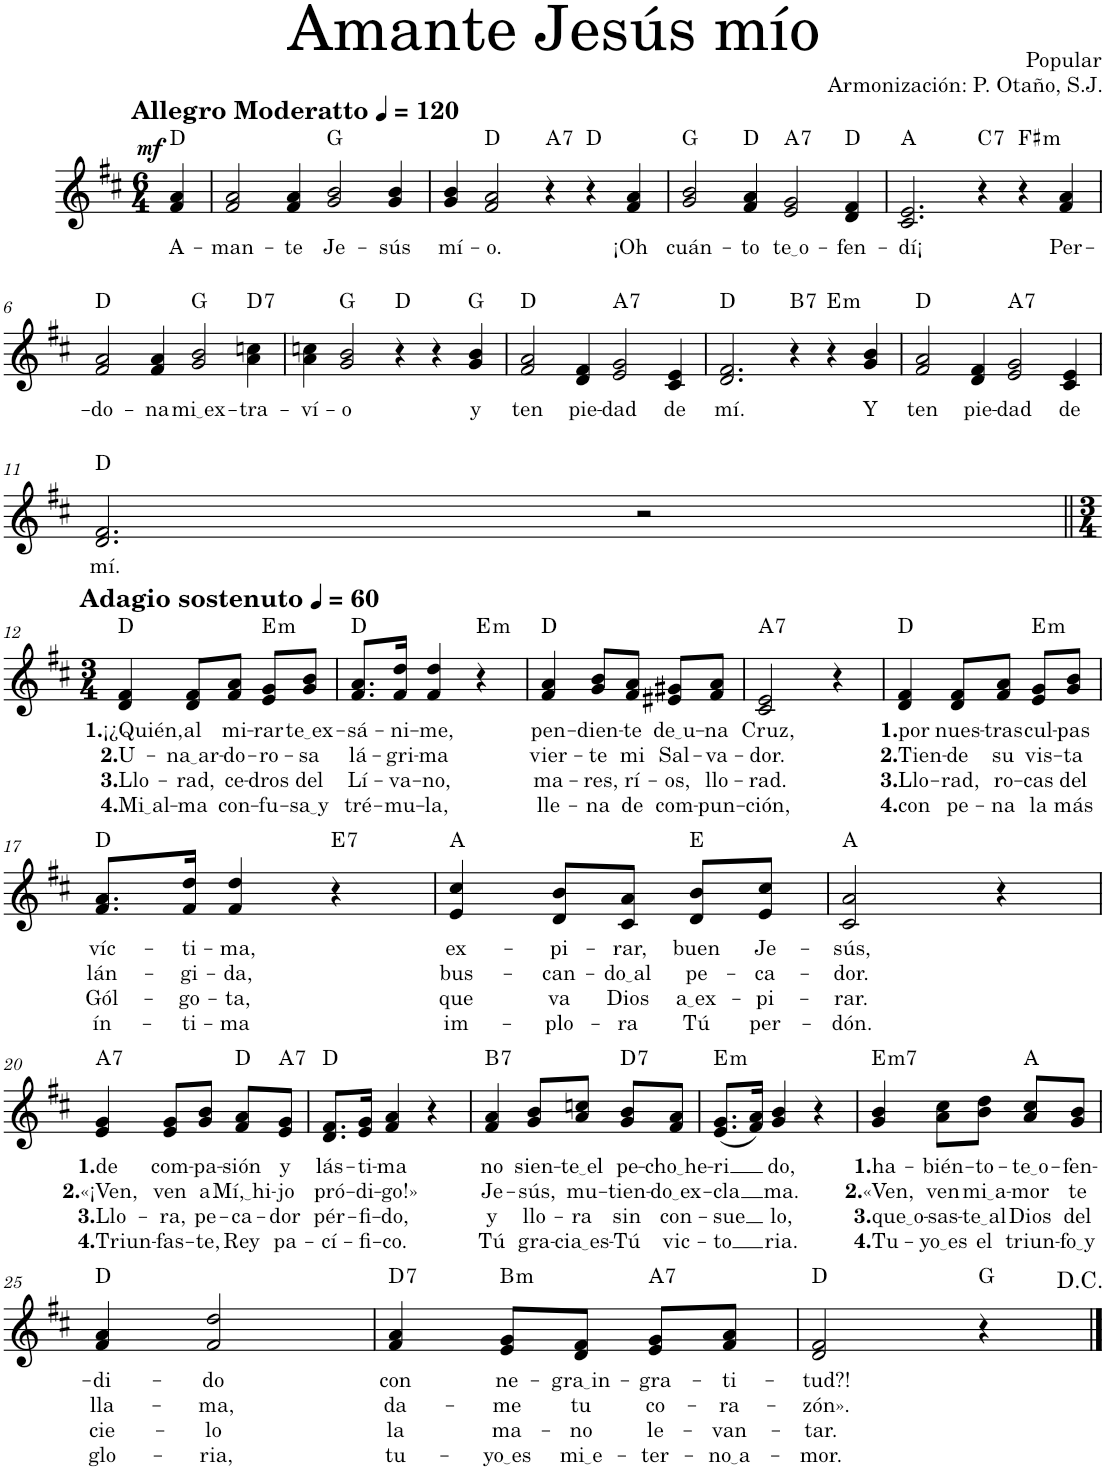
**kern	**text	**text	**text	**text	**dynam	**harte
*part1	*part1	*part1	*part1	*part1	*part1	*part1
*staff1	*staff1	*staff1	*staff1	*staff1	*staff1	*
*I"Soprano	*	*	*	*	*	*
*I'S.	*	*	*	*	*	*
*clefG2	*	*	*	*	*	*
*k[f#c#]	*	*	*	*	*	*
*M6/4	*	*	*	*	*	*
*MM120	*	*	*	*	*	*
=1	=1	=1	=1	=1	=1	=1
!LO:TX:a:B:t=Allegro Moderatto	!	!	!	!	!	!
!	!LO:LY:b	!	!	!	!LO:DY:a	!
4f#/ 4a/	A-	.	.	.	mf	D:maj
=2	=2	=2	=2	=2	=2	=2
!	!LO:LY:b	!	!	!	!	!
2f#/ 2a/	-man-	.	.	.	.	.
!	!LO:LY:b	!	!	!	!	!
4f#/ 4a/	-te	.	.	.	.	.
!	!LO:LY:b	!	!	!	!	!
2g/ 2b/	Je-	.	.	.	.	G:maj
!	!LO:LY:b	!	!	!	!	!
4g/ 4b/	-sús	.	.	.	.	.
=3	=3	=3	=3	=3	=3	=3
!	!LO:LY:b	!	!	!	!	!
4g/ 4b/	mí-	.	.	.	.	.
!	!LO:LY:b	!	!	!	!	!
2f#/ 2a/	-o.	.	.	.	.	D:maj
!	!	!	!	!	!	!LO:H:kt=7
4r	.	.	.	.	.	A:7
4r	.	.	.	.	.	D:maj
!	!LO:LY:b	!	!	!	!	!
4f#/ 4a/	¡Oh	.	.	.	.	.
=4	=4	=4	=4	=4	=4	=4
!	!LO:LY:b	!	!	!	!	!
2g/ 2b/	cuán-	.	.	.	.	G:maj
!	!LO:LY:b	!	!	!	!	!
4f#/ 4a/	-to	.	.	.	.	D:maj
!	!LO:LY:b	!	!	!	!	!LO:H:kt=7
2e/ 2g/	te o	.	.	.	.	A:7
!	!LO:LY:b	!	!	!	!	!
4d/ 4f#/	-fen-	.	.	.	.	D:maj
=5	=5	=5	=5	=5	=5	=5
!	!LO:LY:b	!	!	!	!	!
2.c#/ 2.e/	-dí¡	.	.	.	.	A:maj
!	!	!	!	!	!	!LO:H:kt=7
4r	.	.	.	.	.	C:7
!	!	!	!	!	!	!LO:H:kt=m
4r	.	.	.	.	.	F#:min
!	!LO:LY:b	!	!	!	!	!
4f#/ 4a/	Per-	.	.	.	.	.
!!LO:LB:g=z
=6	=6	=6	=6	=6	=6	=6
!	!LO:LY:b	!	!	!	!	!
2f#/ 2a/	-do-	.	.	.	.	D:maj
!	!LO:LY:b	!	!	!	!	!
4f#/ 4a/	-na	.	.	.	.	.
!	!LO:LY:b	!	!	!	!	!
2g/ 2b/	mi ex	.	.	.	.	G:maj
!	!LO:LY:b	!	!	!	!	!LO:H:kt=7
4a\ 4ccn\	-tra-	.	.	.	.	D:7
=7	=7	=7	=7	=7	=7	=7
!	!LO:LY:b	!	!	!	!	!
4a\ 4ccn\	-ví-	.	.	.	.	.
!	!LO:LY:b	!	!	!	!	!
2g/ 2b/	-o	.	.	.	.	G:maj
4r	.	.	.	.	.	D:maj
4r	.	.	.	.	.	.
!	!LO:LY:b	!	!	!	!	!
4g/ 4b/	y	.	.	.	.	G:maj
=8	=8	=8	=8	=8	=8	=8
!	!LO:LY:b	!	!	!	!	!
2f#/ 2a/	ten	.	.	.	.	D:maj
!	!LO:LY:b	!	!	!	!	!
4d/ 4f#/	pie-	.	.	.	.	.
!	!LO:LY:b	!	!	!	!	!LO:H:kt=7
2e/ 2g/	-dad	.	.	.	.	A:7
!	!LO:LY:b	!	!	!	!	!
4c#/ 4e/	de	.	.	.	.	.
=9	=9	=9	=9	=9	=9	=9
!	!LO:LY:b	!	!	!	!	!
2.d/ 2.f#/	mí.	.	.	.	.	D:maj
!	!	!	!	!	!	!LO:H:kt=7
4r	.	.	.	.	.	B:7
!	!	!	!	!	!	!LO:H:kt=m
4r	.	.	.	.	.	E:min
!	!LO:LY:b	!	!	!	!	!
4g/ 4b/	Y	.	.	.	.	.
=10	=10	=10	=10	=10	=10	=10
!	!LO:LY:b	!	!	!	!	!
2f#/ 2a/	ten	.	.	.	.	D:maj
!	!LO:LY:b	!	!	!	!	!
4d/ 4f#/	pie-	.	.	.	.	.
!	!LO:LY:b	!	!	!	!	!LO:H:kt=7
2e/ 2g/	-dad	.	.	.	.	A:7
!	!LO:LY:b	!	!	!	!	!
4c#/ 4e/	de	.	.	.	.	.
!!LO:LB:g=z
=11	=11	=11	=11	=11	=11	=11
!	!LO:LY:b	!	!	!	!	!
2.d/ 2.f#/	mí.	.	.	.	.	D:maj
2r	.	.	.	.	.	.
!!LO:LB:g=z
=12||	=12||	=12||	=12||	=12||	=12||	=12||
*M3/4	*	*	*	*	*	*
*MM60	*	*	*	*	*	*
!LO:TX:a:B:t=Adagio sostenuto	!	!	!	!	!	!
!	!LO:LY:b	!LO:LY:b	!LO:LY:b	!LO:LY:b	!	!
4d/ 4f#/	1. ¡¿Quién,	2. U	3. Llo	4. Mi al	.	D:maj
!	!LO:LY:b	!LO:LY:b	!LO:LY:b	!LO:LY:b	!	!
8d/ 8f#/L	al	na ar	-rad,	-ma	.	.
!	!LO:LY:b	!LO:LY:b	!LO:LY:b	!LO:LY:b	!	!
8f#/ 8a/J	mi-	-do-	ce-	con-	.	.
!	!LO:LY:b	!LO:LY:b	!LO:LY:b	!LO:LY:b	!	!LO:H:kt=m
8e/ 8g/L	-rar	-ro-	-dros	-fu-	.	E:min
!	!LO:LY:b	!LO:LY:b	!LO:LY:b	!LO:LY:b	!	!
8g/ 8b/J	te ex	-sa	del	sa y	.	.
=13	=13	=13	=13	=13	=13	=13
!	!LO:LY:b	!LO:LY:b	!LO:LY:b	!LO:LY:b	!	!
8.f#/ 8.a/L	-sá-	lá-	Lí-	tré-	.	D:maj
!	!LO:LY:b	!LO:LY:b	!LO:LY:b	!LO:LY:b	!	!
16f#/ 16dd/Jk	-ni-	-gri-	-va-	-mu-	.	.
!	!LO:LY:b	!LO:LY:b	!LO:LY:b	!LO:LY:b	!	!
4f#/ 4dd/	-me,	-ma	-no,	-la,	.	.
!	!	!	!	!	!	!LO:H:kt=m
4r	.	.	.	.	.	E:min
=14	=14	=14	=14	=14	=14	=14
!	!LO:LY:b	!LO:LY:b	!LO:LY:b	!LO:LY:b	!	!
4f#/ 4a/	pen-	vier-	ma-	lle-	.	D:maj
!	!LO:LY:b	!LO:LY:b	!LO:LY:b	!LO:LY:b	!	!
8g/ 8b/L	-dien-	-te	-res,	-na	.	.
!	!LO:LY:b	!LO:LY:b	!LO:LY:b	!LO:LY:b	!	!
8f#/ 8a/J	-te	mi	rí-	de	.	.
!	!LO:LY:b	!LO:LY:b	!LO:LY:b	!LO:LY:b	!	!
8e#X/ 8g#X/L	de u	Sal-	-os,	com-	.	.
!	!LO:LY:b	!LO:LY:b	!LO:LY:b	!LO:LY:b	!	!
8f#/ 8a/J	-na	-va-	llo-	-pun-	.	.
=15	=15	=15	=15	=15	=15	=15
!	!LO:LY:b	!LO:LY:b	!LO:LY:b	!LO:LY:b	!	!LO:H:kt=7
2c#/ 2e/	Cruz,	-dor.	-rad.	-ción,	.	A:7
4r	.	.	.	.	.	.
=16	=16	=16	=16	=16	=16	=16
!	!LO:LY:b	!LO:LY:b	!LO:LY:b	!LO:LY:b	!	!
4d/ 4f#/	1. por	2. Tien	3. Llo	4. con	.	D:maj
!	!LO:LY:b	!LO:LY:b	!LO:LY:b	!LO:LY:b	!	!
8d/ 8f#/L	nues-	-de	-rad,	pe-	.	.
!	!LO:LY:b	!LO:LY:b	!LO:LY:b	!LO:LY:b	!	!
8f#/ 8a/J	-tras	su	ro-	-na	.	.
!	!LO:LY:b	!LO:LY:b	!LO:LY:b	!LO:LY:b	!	!LO:H:kt=m
8e/ 8g/L	cul-	vis-	-cas	la	.	E:min
!	!LO:LY:b	!LO:LY:b	!LO:LY:b	!LO:LY:b	!	!
8g/ 8b/J	-pas	-ta	del	más	.	.
!!LO:LB:g=z
=17	=17	=17	=17	=17	=17	=17
!	!LO:LY:b	!LO:LY:b	!LO:LY:b	!LO:LY:b	!	!
8.f#/ 8.a/L	víc-	lán-	Gól-	ín-	.	D:maj
!	!LO:LY:b	!LO:LY:b	!LO:LY:b	!LO:LY:b	!	!
16f#/ 16dd/Jk	-ti-	-gi-	-go-	-ti-	.	.
!	!LO:LY:b	!LO:LY:b	!LO:LY:b	!LO:LY:b	!	!
4f#/ 4dd/	-ma,	-da,	-ta,	-ma	.	.
!	!	!	!	!	!	!LO:H:kt=7
4r	.	.	.	.	.	E:7
=18	=18	=18	=18	=18	=18	=18
!	!LO:LY:b	!LO:LY:b	!LO:LY:b	!LO:LY:b	!	!
4e/ 4cc#/	ex-	bus-	que	im-	.	A:maj
!	!LO:LY:b	!LO:LY:b	!LO:LY:b	!LO:LY:b	!	!
8d/ 8b/L	-pi-	-can-	va	-plo-	.	.
!	!LO:LY:b	!LO:LY:b	!LO:LY:b	!LO:LY:b	!	!
8c#/ 8a/J	-rar,	do al	Dios	-ra	.	.
!	!LO:LY:b	!LO:LY:b	!LO:LY:b	!LO:LY:b	!	!
8d/ 8b/L	buen	pe-	a ex	Tú	.	E:maj
!	!LO:LY:b	!LO:LY:b	!LO:LY:b	!LO:LY:b	!	!
8e/ 8cc#/J	Je-	-ca-	-pi-	per-	.	.
=19	=19	=19	=19	=19	=19	=19
!	!LO:LY:b	!LO:LY:b	!LO:LY:b	!LO:LY:b	!	!
2c#/ 2a/	-sús,	-dor.	-rar.	-dón.	.	A:maj
4r	.	.	.	.	.	.
!!LO:LB:g=z
=20	=20	=20	=20	=20	=20	=20
!	!LO:LY:b	!LO:LY:b	!LO:LY:b	!LO:LY:b	!	!LO:H:kt=7
4e/ 4g/	1. de	2. «¡Ven,	3. Llo	4. Triun	.	A:7
!	!LO:LY:b	!LO:LY:b	!LO:LY:b	!LO:LY:b	!	!
8e/ 8g/L	com-	ven	-ra,	-fas-	.	.
!	!LO:LY:b	!LO:LY:b	!LO:LY:b	!LO:LY:b	!	!
8g/ 8b/J	-pa-	a	pe-	-te,	.	.
!	!LO:LY:b	!LO:LY:b	!LO:LY:b	!LO:LY:b	!	!
8f#/ 8a/L	-sión	Mí, hi	-ca-	Rey	.	D:maj
!	!LO:LY:b	!LO:LY:b	!LO:LY:b	!LO:LY:b	!	!LO:H:kt=7
8e/ 8g/J	y	-jo	-dor	pa-	.	A:7
=21	=21	=21	=21	=21	=21	=21
!	!LO:LY:b	!LO:LY:b	!LO:LY:b	!LO:LY:b	!	!
8.d/ 8.f#/L	lás-	pró-	pér-	-cí-	.	D:maj
!	!LO:LY:b	!LO:LY:b	!LO:LY:b	!LO:LY:b	!	!
16e/ 16g/Jk	-ti-	-di-	-fi-	-fi-	.	.
!	!LO:LY:b	!LO:LY:b	!LO:LY:b	!LO:LY:b	!	!
4f#/ 4a/	-ma	-go!»	-do,	-co.	.	.
4r	.	.	.	.	.	.
=22	=22	=22	=22	=22	=22	=22
!	!LO:LY:b	!LO:LY:b	!LO:LY:b	!LO:LY:b	!	!LO:H:kt=7
4f#/ 4a/	no	Je-	y	Tú	.	B:7
!	!LO:LY:b	!LO:LY:b	!LO:LY:b	!LO:LY:b	!	!
8g/ 8b/L	sien-	-sús,	llo-	gra-	.	.
!	!LO:LY:b	!LO:LY:b	!LO:LY:b	!LO:LY:b	!	!
8a/ 8ccn/J	te el	mu-	-ra	cia es	.	.
!	!LO:LY:b	!LO:LY:b	!LO:LY:b	!LO:LY:b	!	!LO:H:kt=7
8g/ 8b/L	pe-	-tien-	sin	-Tú	.	D:7
!	!LO:LY:b	!LO:LY:b	!LO:LY:b	!LO:LY:b	!	!
8f#/ 8a/J	cho he	do ex	con-	vic-	.	.
=23	=23	=23	=23	=23	=23	=23
!	!LO:LY:b	!LO:LY:b	!LO:LY:b	!LO:LY:b	!	!LO:H:kt=m
(8.e/ 8.g/L	-ri	-cla	-sue	-to	.	E:min
16f#/ 16a/Jk)	.	.	.	.	.	.
!	!LO:LY:b	!LO:LY:b	!LO:LY:b	!LO:LY:b	!	!
4g/ 4b/	do,	ma.	lo,	ria.	.	.
4r	.	.	.	.	.	.
=24	=24	=24	=24	=24	=24	=24
!	!LO:LY:b	!LO:LY:b	!LO:LY:b	!LO:LY:b	!	!LO:H:kt=m7
4g/ 4b/	1. ha	2. «Ven,	3. que o	4. Tu	.	E:min7
!	!LO:LY:b	!LO:LY:b	!LO:LY:b	!LO:LY:b	!	!
8a\ 8cc#\L	-bién-	ven	-sas-	yo es	.	.
!	!LO:LY:b	!LO:LY:b	!LO:LY:b	!LO:LY:b	!	!
8b\ 8dd\J	-to-	mi a	te al	el	.	.
!	!LO:LY:b	!LO:LY:b	!LO:LY:b	!LO:LY:b	!	!
8a/ 8cc#/L	te o	-mor	Dios	triun-	.	A:maj
!	!LO:LY:b	!LO:LY:b	!LO:LY:b	!LO:LY:b	!	!
8g/ 8b/J	-fen-	te	del	fo y	.	.
!!LO:LB:g=z
=25	=25	=25	=25	=25	=25	=25
!	!LO:LY:b	!LO:LY:b	!LO:LY:b	!LO:LY:b	!	!
4f#/ 4a/	-di-	lla-	cie-	glo-	.	D:maj
!	!LO:LY:b	!LO:LY:b	!LO:LY:b	!LO:LY:b	!	!
2f#/ 2dd/	-do	-ma,	-lo	-ria,	.	.
=26	=26	=26	=26	=26	=26	=26
!	!LO:LY:b	!LO:LY:b	!LO:LY:b	!LO:LY:b	!	!LO:H:kt=7
4f#/ 4a/	con	da-	la	tu-	.	D:7
!	!LO:LY:b	!LO:LY:b	!LO:LY:b	!LO:LY:b	!	!LO:H:kt=m
8e/ 8g/L	ne-	-me	ma-	yo es	.	B:min
!	!LO:LY:b	!LO:LY:b	!LO:LY:b	!LO:LY:b	!	!
8d/ 8f#/J	gra in	tu	-no	mi e	.	.
!	!LO:LY:b	!LO:LY:b	!LO:LY:b	!LO:LY:b	!	!LO:H:kt=7
8e/ 8g/L	-gra-	co-	le-	-ter-	.	A:7
!	!LO:LY:b	!LO:LY:b	!LO:LY:b	!LO:LY:b	!	!
8f#/ 8a/J	-ti-	-ra-	-van-	no a	.	.
=27	=27	=27	=27	=27	=27	=27
!	!LO:LY:b	!LO:LY:b	!LO:LY:b	!LO:LY:b	!	!
2d/ 2f#/	-tud?!	-zón».	-tar.	-mor.	.	D:maj
4r	.	.	.	.	.	G:maj
==	==	==	==	==	==	==
*-	*-	*-	*-	*-	*-	*-
